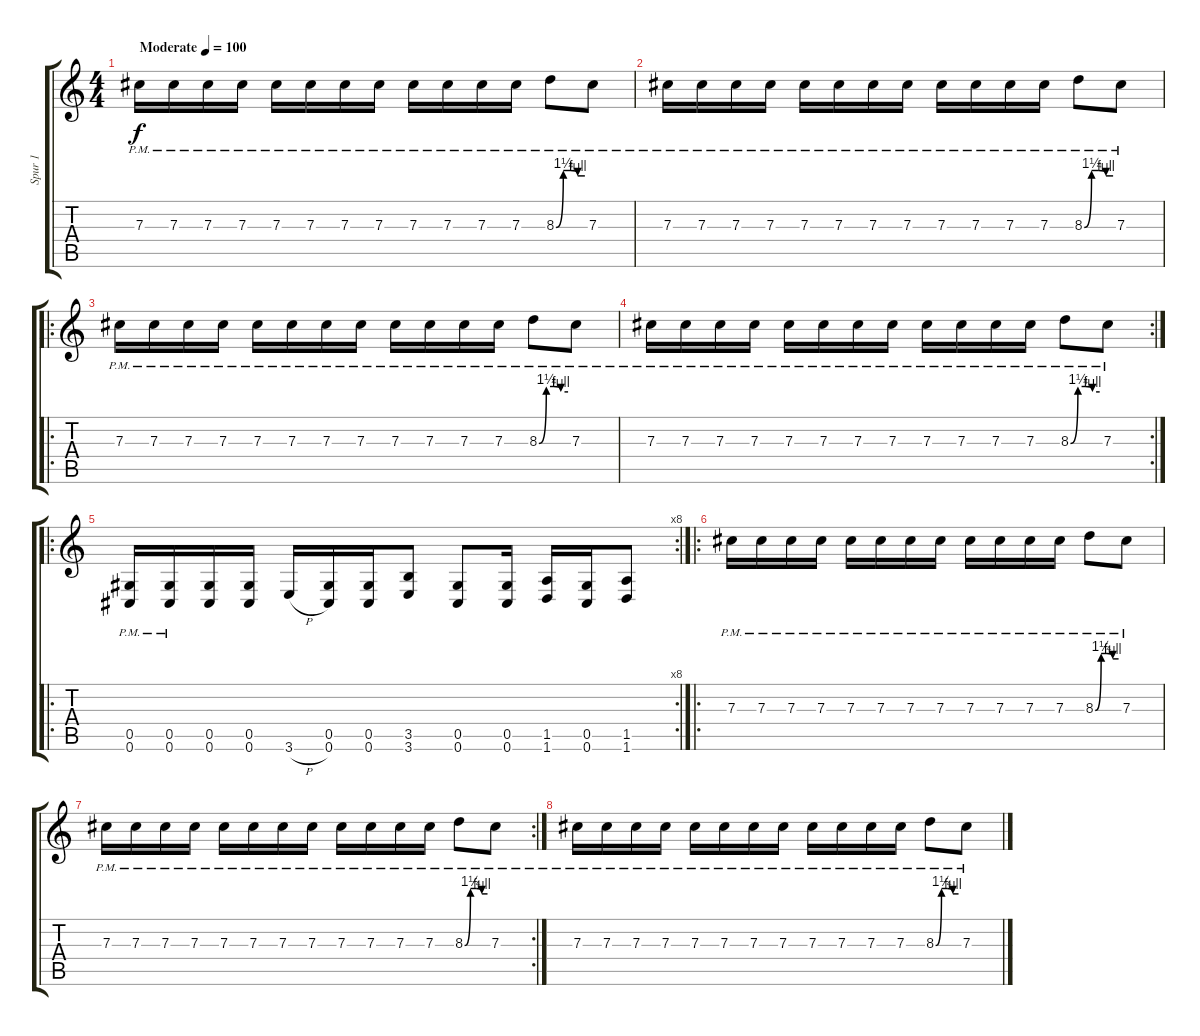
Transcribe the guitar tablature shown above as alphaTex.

\track ("Spur 1" "Spur 1") {instrument overdrivenguitar}
\staff {score tabs}
\tuning (Eb4 Bb3 Gb3 Db3 Ab2 Db2) {hide}
\ts (4 4)
\tempo (100 "Moderate")
\clef g2
\ks c
7.3{pm}.16{dy f instrument overdrivenguitar} 7.3{pm}.16 7.3{pm}.16 7.3{pm}.16 7.3{pm}.16 7.3{pm}.16 7.3{pm}.16 7.3{pm}.16 7.3{pm}.16 7.3{pm}.16 7.3{pm}.16 7.3{pm}.16 8.3{be (custom 0 0 15 5 30 5 45 4 60 4) pm}.8 7.3{pm}.8 |
7.3{pm}.16 7.3{pm}.16 7.3{pm}.16 7.3{pm}.16 7.3{pm}.16 7.3{pm}.16 7.3{pm}.16 7.3{pm}.16 7.3{pm}.16 7.3{pm}.16 7.3{pm}.16 7.3{pm}.16 8.3{be (custom 0 0 15 5 30 5 45 4 60 4) pm}.8 7.3{pm}.8 |
\ro
7.3{pm}.16 7.3{pm}.16 7.3{pm}.16 7.3{pm}.16 7.3{pm}.16 7.3{pm}.16 7.3{pm}.16 7.3{pm}.16 7.3{pm}.16 7.3{pm}.16 7.3{pm}.16 7.3{pm}.16 8.3{be (custom 0 0 15 5 30 5 45 4 60 4) pm}.8 7.3{pm}.8 |
\rc 2
7.3{pm}.16 7.3{pm}.16 7.3{pm}.16 7.3{pm}.16 7.3{pm}.16 7.3{pm}.16 7.3{pm}.16 7.3{pm}.16 7.3{pm}.16 7.3{pm}.16 7.3{pm}.16 7.3{pm}.16 8.3{be (custom 0 0 15 5 30 5 45 4 60 4) pm}.8 7.3{pm}.8 |
\ro
\rc 8
(0.5{pm} 0.6).16 (0.5{pm} 0.6).16 (0.5 0.6).16 (0.5 0.6).16 3.6{h}.16 (0.5 0.6).16 (0.5 0.6).16 (3.5 3.6).8 (0.5 0.6).8 (0.5 0.6).16 (1.5 1.6).16 (0.5 0.6).16 (1.5 1.6).8 |
\ro
7.3{pm}.16 7.3{pm}.16 7.3{pm}.16 7.3{pm}.16 7.3{pm}.16 7.3{pm}.16 7.3{pm}.16 7.3{pm}.16 7.3{pm}.16 7.3{pm}.16 7.3{pm}.16 7.3{pm}.16 8.3{be (custom 0 0 15 5 30 5 45 4 60 4) pm}.8 7.3{pm}.8 |
\rc 2
7.3{pm}.16 7.3{pm}.16 7.3{pm}.16 7.3{pm}.16 7.3{pm}.16 7.3{pm}.16 7.3{pm}.16 7.3{pm}.16 7.3{pm}.16 7.3{pm}.16 7.3{pm}.16 7.3{pm}.16 8.3{be (custom 0 0 15 5 30 5 45 4 60 4) pm}.8 7.3{pm}.8 |
7.3{pm}.16 7.3{pm}.16 7.3{pm}.16 7.3{pm}.16 7.3{pm}.16 7.3{pm}.16 7.3{pm}.16 7.3{pm}.16 7.3{pm}.16 7.3{pm}.16 7.3{pm}.16 7.3{pm}.16 8.3{be (custom 0 0 15 5 30 5 45 4 60 4) pm}.8 7.3{pm}.8
